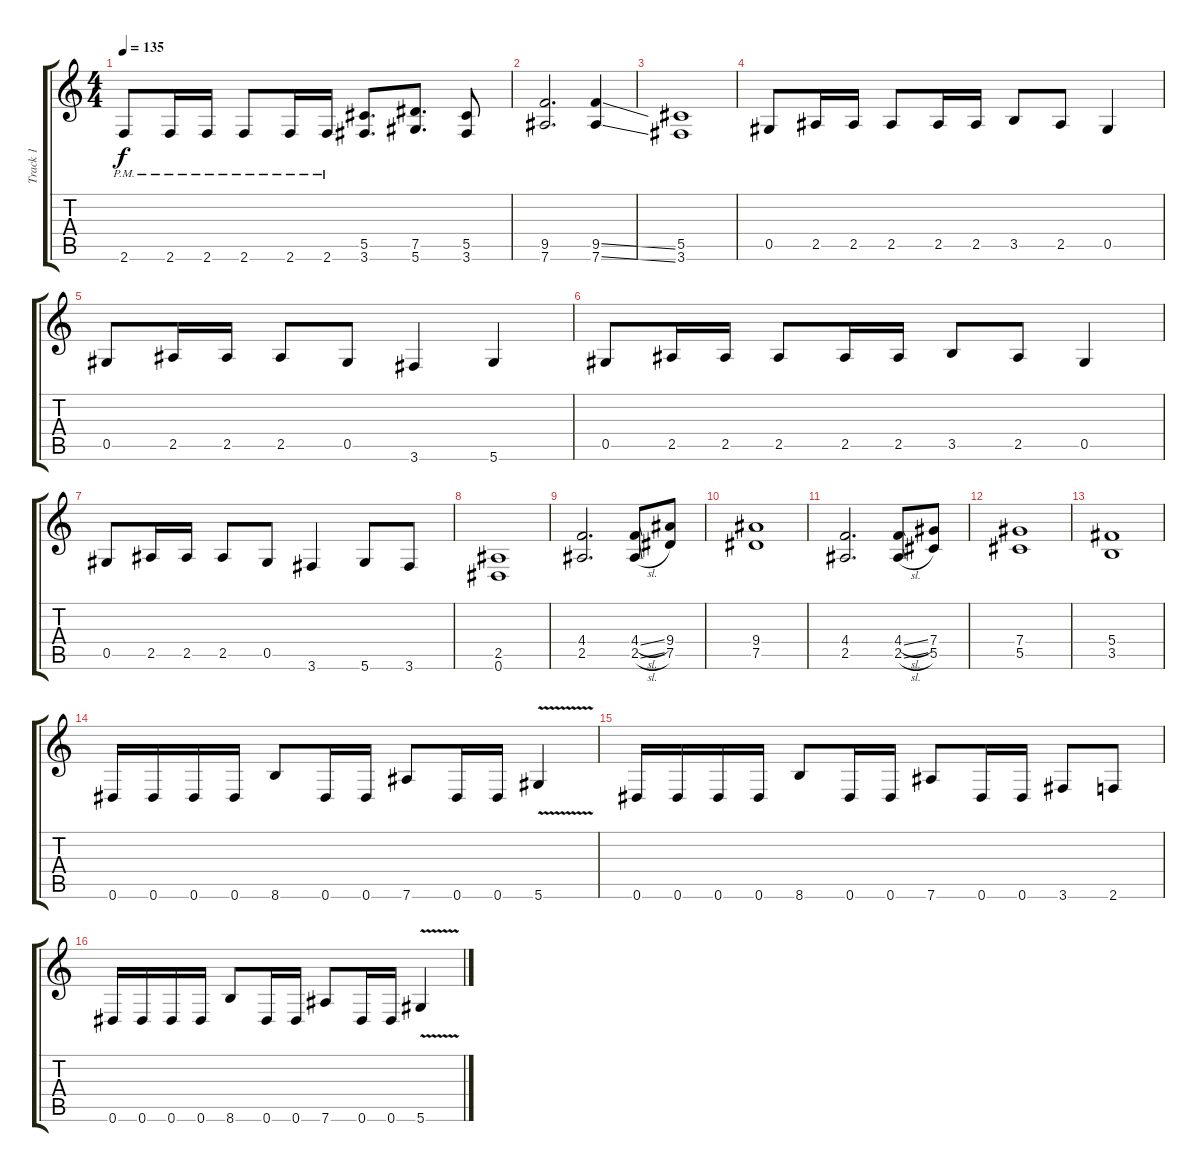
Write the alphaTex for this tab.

\track ("Track 1" "Track 1") {instrument acousticguitarsteel}
\staff {score tabs}
\tuning (Eb4 Bb3 Gb3 Db3 Ab2 Eb2) {hide}
\ts (4 4)
\tempo 135
\clef g2
\ks c
2.6{pm}.8{dy f} 2.6{pm}.16 2.6{pm}.16 2.6{pm}.8 2.6{pm}.16 2.6{pm}.16 (5.5 3.6).8{d} (7.5 5.6).8{d} (5.5 3.6).8 |
(9.5 7.6).2{d} (9.5{ss} 7.6{ss}).4 |
(5.5 3.6).1 |
0.5.8 2.5.16 2.5.16 2.5.8 2.5.16 2.5.16 3.5.8 2.5.8 0.5.4 |
0.5.8 2.5.16 2.5.16 2.5.8 0.5.8 3.6.4 5.6.4 |
0.5.8 2.5.16 2.5.16 2.5.8 2.5.16 2.5.16 3.5.8 2.5.8 0.5.4 |
0.5.8 2.5.16 2.5.16 2.5.8 0.5.8 3.6.4 5.6.8 3.6.8 |
(2.5 0.6).1 |
(4.4 2.5).2{d} (4.4{sl} 2.5{sl}).8 (9.4 7.5).8 |
(9.4 7.5).1 |
(4.4 2.5).2{d} (4.4{sl} 2.5{sl}).8 (7.4 5.5).8 |
(7.4 5.5).1 |
(5.4 3.5).1 |
0.6.16 0.6.16 0.6.16 0.6.16 8.6.8 0.6.16 0.6.16 7.6.8 0.6.16 0.6.16 5.6{v}.4 |
0.6.16 0.6.16 0.6.16 0.6.16 8.6.8 0.6.16 0.6.16 7.6.8 0.6.16 0.6.16 3.6.8 2.6.8 |
0.6.16 0.6.16 0.6.16 0.6.16 8.6.8 0.6.16 0.6.16 7.6.8 0.6.16 0.6.16 5.6{v}.4
